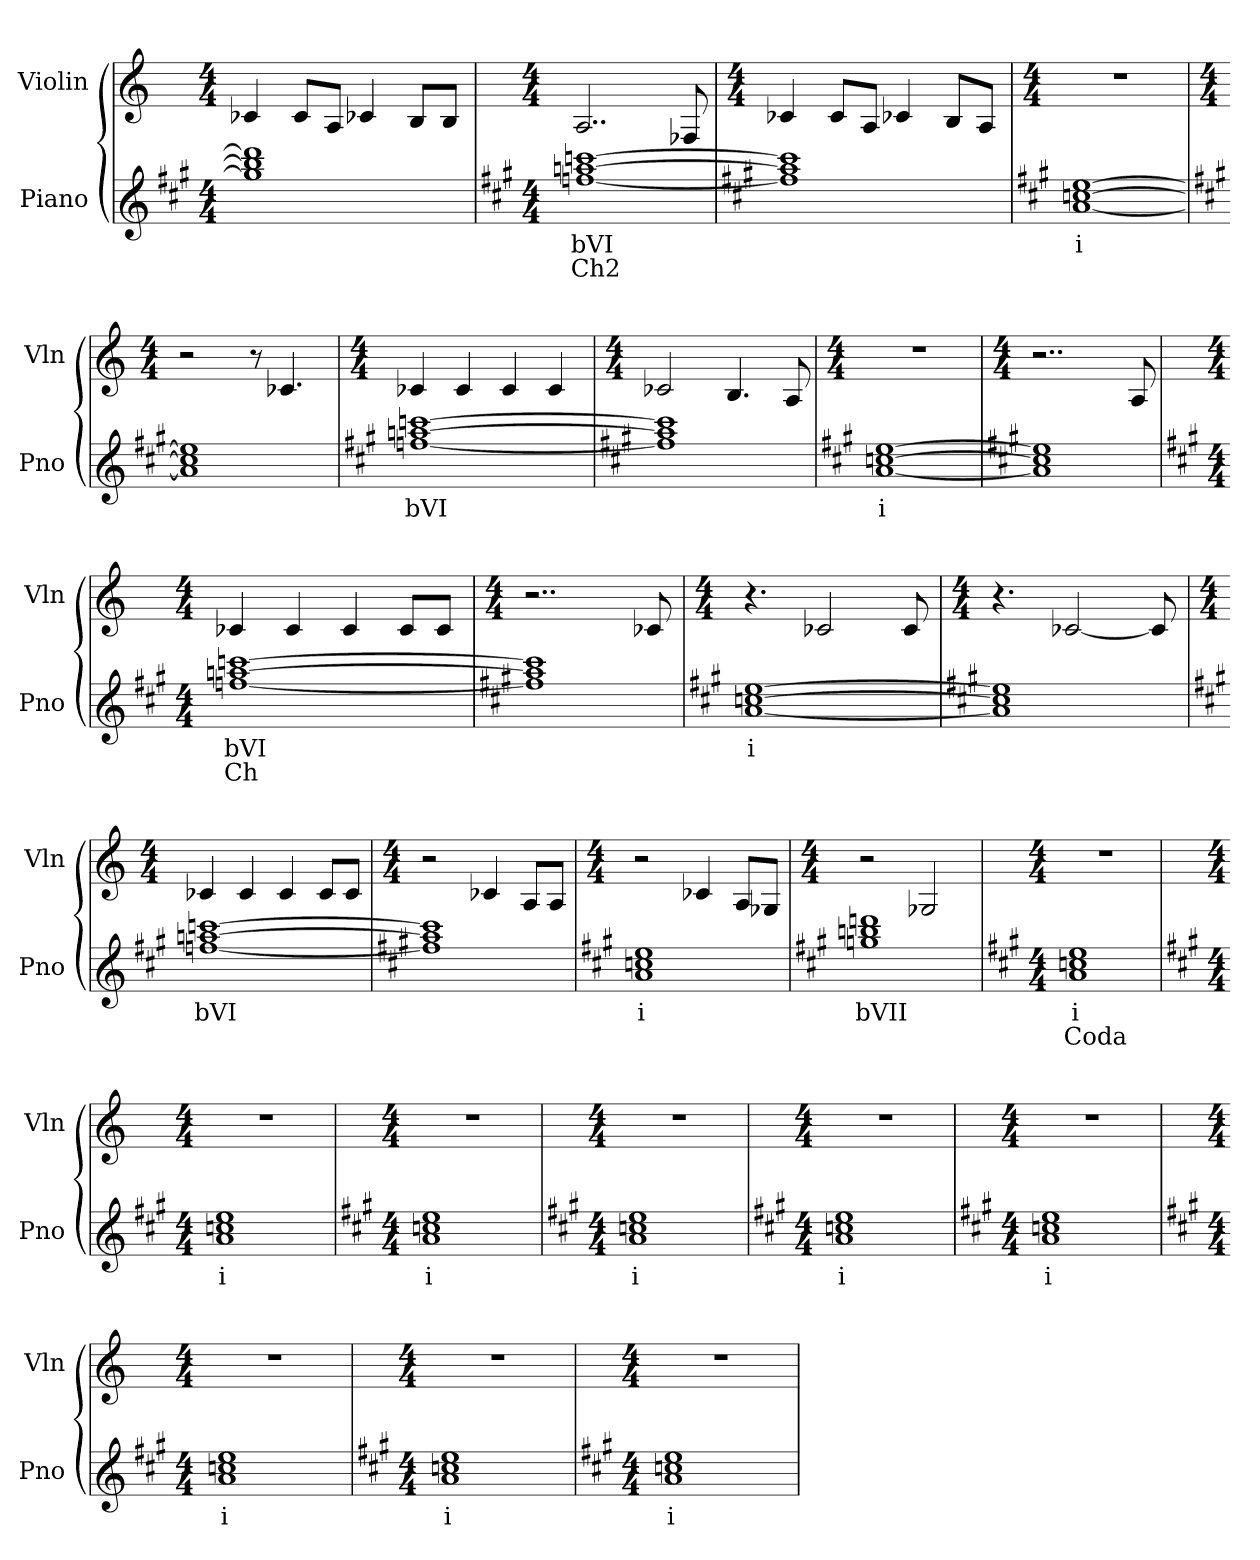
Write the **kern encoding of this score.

**kern	**text	**text	**kern
*part2	*part2	*part2	*part1
*staff2	*staff2	*staff2	*staff1
*I"Piano	*	*	*I"Violin
*I'Pno	*	*	*I'Vln
*k[f#c#g#]	*	*	*
*A:	*	*	*
*M4/4	*	*	*M4/4
=	=	=	=
1ggn] 1bbn] 1dddn]	.	.	4c-X
.	.	.	8c-L
.	.	.	8AJ
.	.	.	4c-X
.	.	.	8BL
.	.	.	8BJ
=	=	=	=
*k[f#c#g#]	*	*	*
*A:	*	*	*
*M4/4	*	*	*M4/4
[1ffn [1aan [1cccn	bVI	Ch2	2..A
.	.	.	8F-X
=	=	=	=
*k[f#c#g#]	*	*	*
*A:	*	*	*
*	*	*	*M4/4
1ffn] 1aan] 1cccn]	.	.	4c-X
.	.	.	8c-L
.	.	.	8AJ
.	.	.	4c-X
.	.	.	8BL
.	.	.	8AJ
=	=	=	=
*k[f#c#g#]	*	*	*
*A:	*	*	*
*	*	*	*M4/4
[1a [1ccn [1ee	i	.	1r
=	=	=	=
*k[f#c#g#]	*	*	*
*A:	*	*	*
*	*	*	*M4/4
1a] 1ccn] 1ee]	.	.	2r
.	.	.	8r
.	.	.	4.c-X
=	=	=	=
*k[f#c#g#]	*	*	*
*A:	*	*	*
*	*	*	*M4/4
[1ffn [1aan [1cccn	bVI	.	4c-X
.	.	.	4c-
.	.	.	4c-
.	.	.	4c-
=	=	=	=
*k[f#c#g#]	*	*	*
*A:	*	*	*
*	*	*	*M4/4
1ffn] 1aan] 1cccn]	.	.	2c-X
.	.	.	4.B
.	.	.	8A
=	=	=	=
*k[f#c#g#]	*	*	*
*A:	*	*	*
*	*	*	*M4/4
[1a [1ccn [1ee	i	.	1r
=	=	=	=
*k[f#c#g#]	*	*	*
*A:	*	*	*
*	*	*	*M4/4
1a] 1ccn] 1ee]	.	.	2..r
.	.	.	8A
=	=	=	=
*k[f#c#g#]	*	*	*
*A:	*	*	*
*M4/4	*	*	*M4/4
[1ffn [1aan [1cccn	bVI	Ch	4c-X
.	.	.	4c-
.	.	.	4c-
.	.	.	8c-L
.	.	.	8c-J
=	=	=	=
*k[f#c#g#]	*	*	*
*A:	*	*	*
*	*	*	*M4/4
1ffn] 1aan] 1cccn]	.	.	2..r
.	.	.	8c-X
=	=	=	=
*k[f#c#g#]	*	*	*
*A:	*	*	*
*	*	*	*M4/4
[1a [1ccn [1ee	i	.	4.r
.	.	.	2c-X
.	.	.	8c-
=	=	=	=
*k[f#c#g#]	*	*	*
*A:	*	*	*
*	*	*	*M4/4
1a] 1ccn] 1ee]	.	.	4.r
.	.	.	[2c-X
.	.	.	8c-]
=	=	=	=
*k[f#c#g#]	*	*	*
*A:	*	*	*
*	*	*	*M4/4
[1ffn [1aan [1cccn	bVI	.	4c-X
.	.	.	4c-
.	.	.	4c-
.	.	.	8c-L
.	.	.	8c-J
=	=	=	=
*k[f#c#g#]	*	*	*
*A:	*	*	*
*	*	*	*M4/4
1ffn] 1aan] 1cccn]	.	.	2r
.	.	.	4c-X
.	.	.	8AL
.	.	.	8AJ
=	=	=	=
*k[f#c#g#]	*	*	*
*A:	*	*	*
*	*	*	*M4/4
1a 1ccn 1ee	i	.	2r
.	.	.	4c-X
.	.	.	8AL
.	.	.	8G-XJ
=	=	=	=
*k[f#c#g#]	*	*	*
*A:	*	*	*
*	*	*	*M4/4
1ggn 1bbn 1dddn	bVII	.	2r
.	.	.	2G-X
=	=	=	=
*k[f#c#g#]	*	*	*
*A:	*	*	*
*M4/4	*	*	*M4/4
1a 1ccn 1ee	i	Coda	1r
=	=	=	=
*k[f#c#g#]	*	*	*
*A:	*	*	*
*M4/4	*	*	*M4/4
1a 1ccn 1ee	i	.	1r
=	=	=	=
*k[f#c#g#]	*	*	*
*A:	*	*	*
*M4/4	*	*	*M4/4
1a 1ccn 1ee	i	.	1r
=	=	=	=
*k[f#c#g#]	*	*	*
*A:	*	*	*
*M4/4	*	*	*M4/4
1a 1ccn 1ee	i	.	1r
=	=	=	=
*k[f#c#g#]	*	*	*
*A:	*	*	*
*M4/4	*	*	*M4/4
1a 1ccn 1ee	i	.	1r
=	=	=	=
*k[f#c#g#]	*	*	*
*A:	*	*	*
*M4/4	*	*	*M4/4
1a 1ccn 1ee	i	.	1r
=	=	=	=
*k[f#c#g#]	*	*	*
*A:	*	*	*
*M4/4	*	*	*M4/4
1a 1ccn 1ee	i	.	1r
=	=	=	=
*k[f#c#g#]	*	*	*
*A:	*	*	*
*M4/4	*	*	*M4/4
1a 1ccn 1ee	i	.	1r
=	=	=	=
*k[f#c#g#]	*	*	*
*A:	*	*	*
*M4/4	*	*	*M4/4
1a 1ccn 1ee	i	.	1r
=	=	=	=
*-	*-	*-	*-
